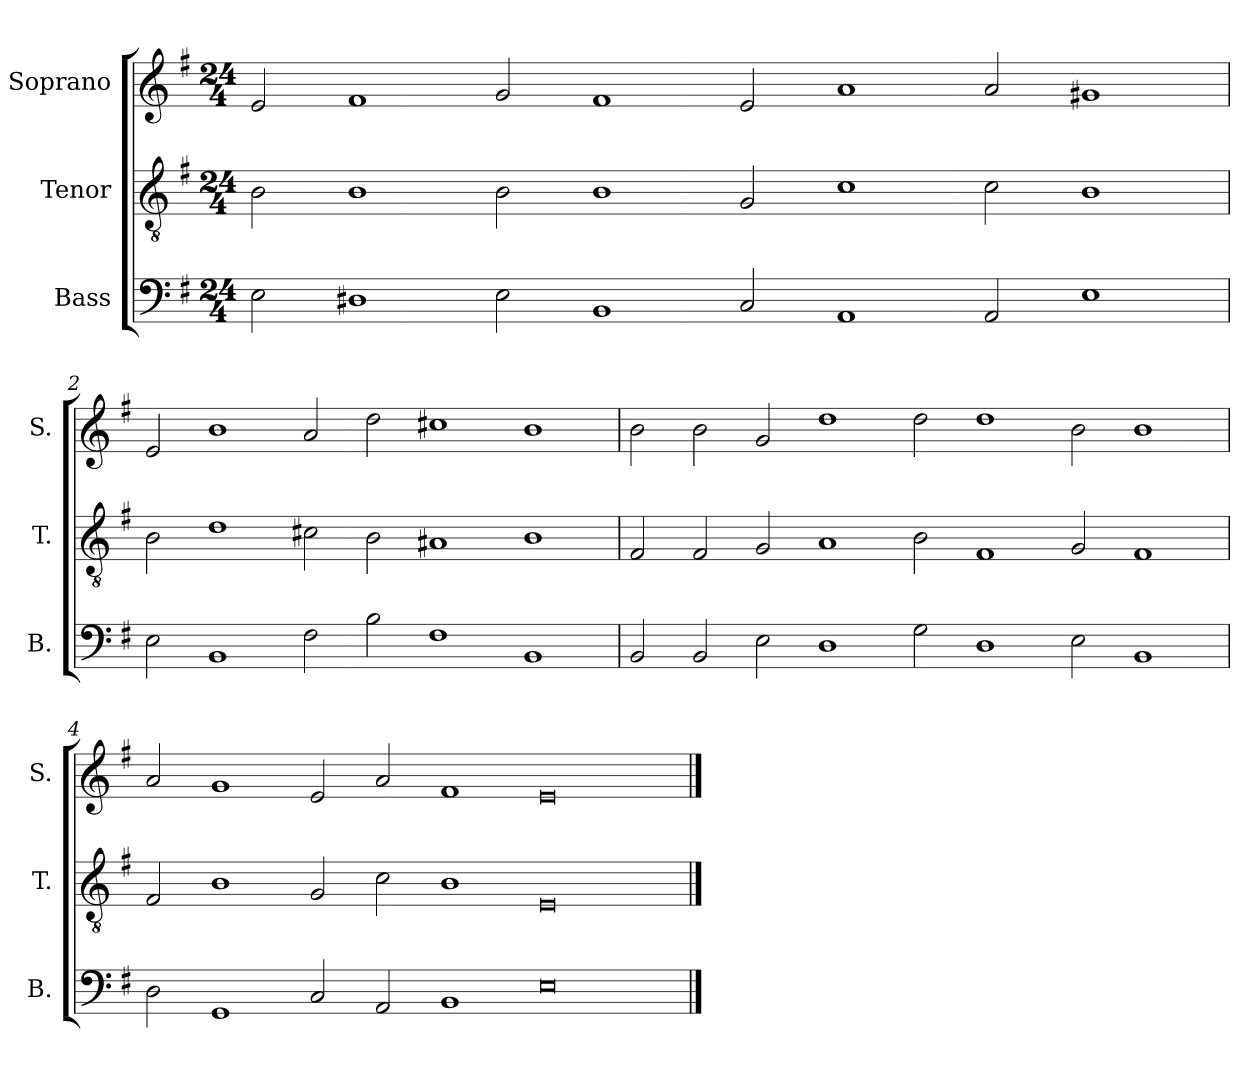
**kern	**kern	**kern
*part3	*part2	*part1
*staff3	*staff2	*staff1
*I"Bass	*I"Tenor	*I"Soprano
*I'B.	*I'T.	*I'S.
*clefF4	*clefGv2	*clefG2
*k[f#]	*k[f#]	*k[f#]
*G:	*G:	*G:
*M24/4	*M24/4	*M24/4
=1	=1	=1
2E\	2B\	2e/
1D#X	1B	1f#
2E\	2B\	2g/
1BB	1B	1f#
2C/	2G/	2e/
1AA	1c	1a
2AA/	2c\	2a/
1E	1B	1g#X
=2	=2	=2
2E\	2B\	2e/
1BB	1d	1b
2F#\	2c#X\	2a/
2B\	2B\	2dd\
1F#	1A#X	1cc#X
1BB	1B	1b
=3	=3	=3
2BB/	2F#/	2b\
2BB/	2F#/	2b\
2E\	2G/	2g/
1D	1A	1dd
2G\	2B\	2dd\
1D	1F#	1dd
2E\	2G/	2b\
1BB	1F#	1b
!!LO:LB:g=z
=4	=4	=4
2D\	2F#/	2a/
1GG	1B	1g
2C/	2G/	2e/
2AA/	2c\	2a/
1BB	1B	1f#
0E	0E	0e
==	==	==
*-	*-	*-
